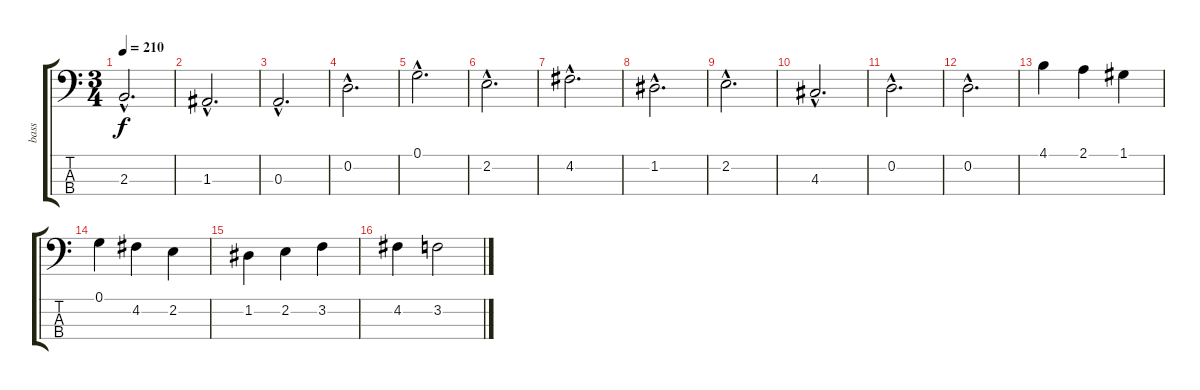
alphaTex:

\track ("bass" "bass") {instrument acousticbass}
\staff {score tabs}
\tuning (G2 D2 A1 E1) {hide}
\ts (3 4)
\tempo 210
\clef f4
\ks c
2.3{hac}.2{d dy f} |
1.3{hac}.2{d} |
0.3{hac}.2{d} |
0.2{hac}.2{d} |
0.1{hac}.2{d} |
2.2{hac}.2{d} |
4.2{hac}.2{d} |
1.2{hac}.2{d} |
2.2{hac}.2{d} |
4.3{hac}.2{d} |
0.2{hac}.2{d} |
0.2{hac}.2{d} |
4.1.4 2.1.4 1.1.4 |
0.1.4 4.2.4 2.2.4 |
1.2.4 2.2.4 3.2.4 |
4.2.4 3.2.2
